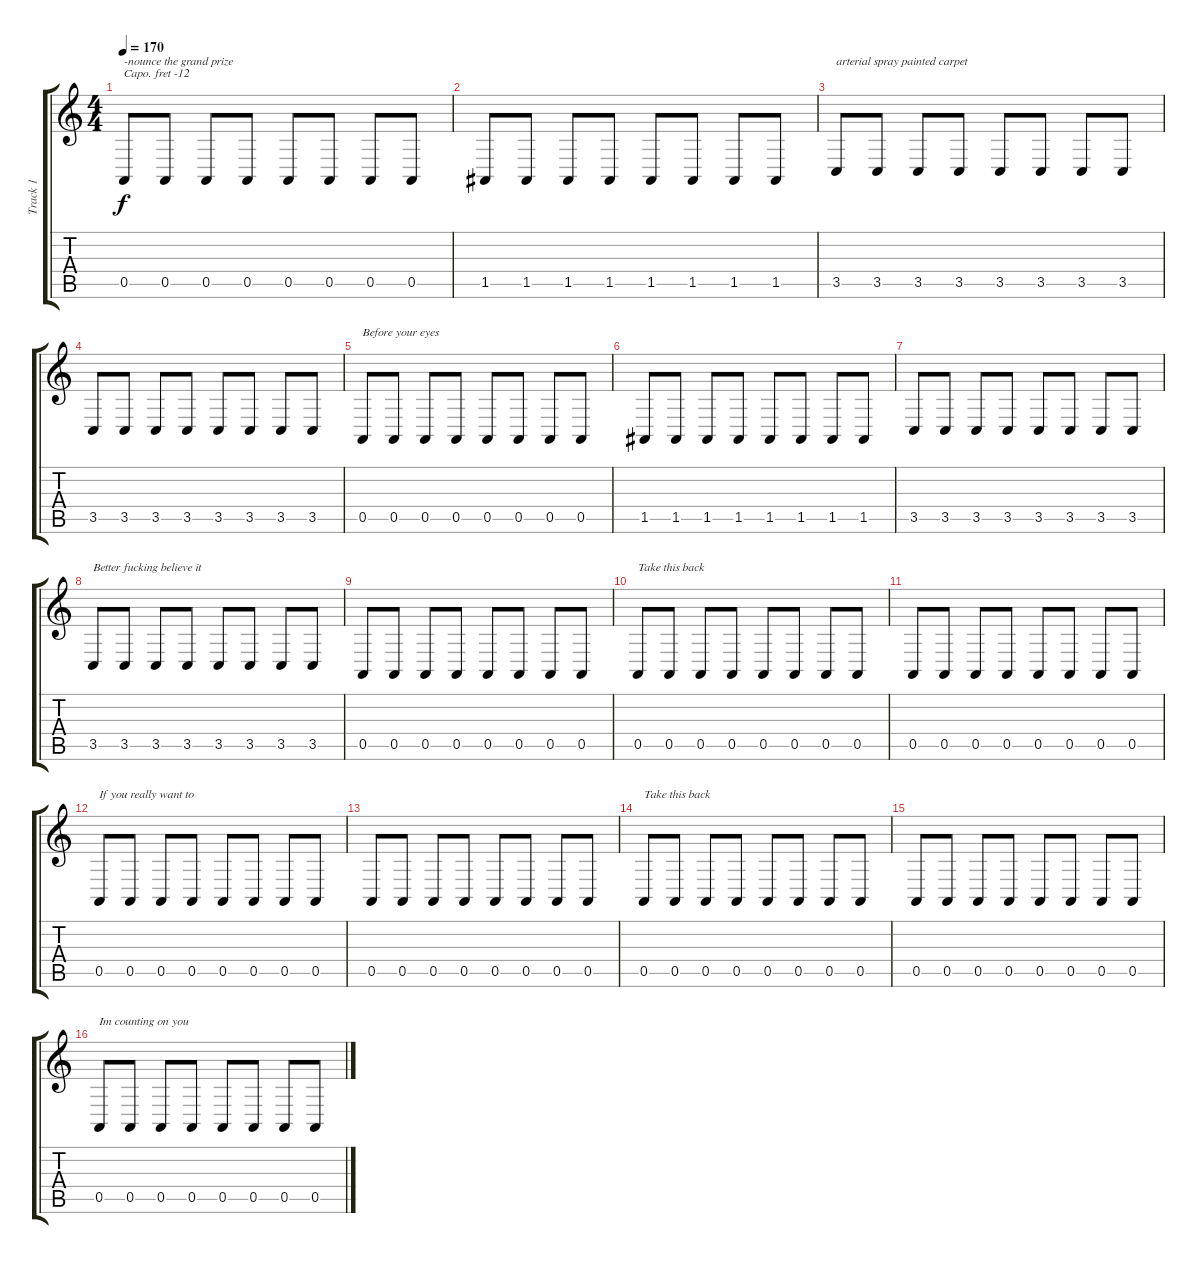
\track ("Track 1" "Track 1") {instrument electricbassfinger}
\staff {score tabs}
\capo -12
\tuning (E4 B3 G3 D3 A2 E2) {hide}
\ts (4 4)
\tempo 170
\clef g2
\ks c
0.5.8{txt "-nounce the grand prize" dy f} 0.5.8 0.5.8 0.5.8 0.5.8 0.5.8 0.5.8 0.5.8 |
1.5.8 1.5.8 1.5.8 1.5.8 1.5.8 1.5.8 1.5.8 1.5.8 |
3.5.8{txt "arterial spray painted carpet"} 3.5.8 3.5.8 3.5.8 3.5.8 3.5.8 3.5.8 3.5.8 |
3.5.8 3.5.8 3.5.8 3.5.8 3.5.8 3.5.8 3.5.8 3.5.8 |
0.5.8{txt "Before your eyes"} 0.5.8 0.5.8 0.5.8 0.5.8 0.5.8 0.5.8 0.5.8 |
1.5.8 1.5.8 1.5.8 1.5.8 1.5.8 1.5.8 1.5.8 1.5.8 |
3.5.8 3.5.8 3.5.8 3.5.8 3.5.8 3.5.8 3.5.8 3.5.8 |
3.5.8{txt "Better fucking believe it"} 3.5.8 3.5.8 3.5.8 3.5.8 3.5.8 3.5.8 3.5.8 |
0.5.8 0.5.8 0.5.8 0.5.8 0.5.8 0.5.8 0.5.8 0.5.8 |
0.5.8{txt "Take this back"} 0.5.8 0.5.8 0.5.8 0.5.8 0.5.8 0.5.8 0.5.8 |
0.5.8 0.5.8 0.5.8 0.5.8 0.5.8 0.5.8 0.5.8 0.5.8 |
0.5.8{txt "If you really want to"} 0.5.8 0.5.8 0.5.8 0.5.8 0.5.8 0.5.8 0.5.8 |
0.5.8 0.5.8 0.5.8 0.5.8 0.5.8 0.5.8 0.5.8 0.5.8 |
0.5.8{txt "Take this back"} 0.5.8 0.5.8 0.5.8 0.5.8 0.5.8 0.5.8 0.5.8 |
0.5.8 0.5.8 0.5.8 0.5.8 0.5.8 0.5.8 0.5.8 0.5.8 |
0.5.8{txt "Im counting on you"} 0.5.8 0.5.8 0.5.8 0.5.8 0.5.8 0.5.8 0.5.8
